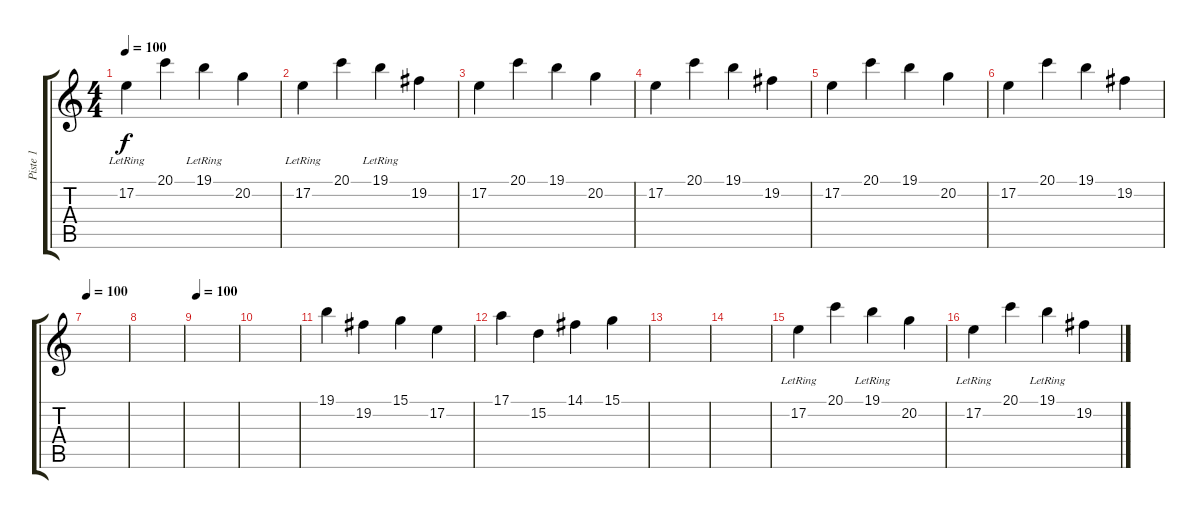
\track ("Piste 1" "Piste 1") {instrument synthvoice}
\staff {score tabs}
\tuning (E4 B3 G3 D3 A2 E2) {hide}
\ts (4 4)
\tempo 100
\clef g2
\ks c
17.2{lr}.4{dy f instrument synthvoice} 20.1.4 19.1{lr}.4 20.2.4 |
17.2{lr}.4 20.1.4 19.1{lr}.4 19.2.4 |
17.2.4 20.1.4 19.1.4 20.2.4 |
17.2.4 20.1.4 19.1.4 19.2.4 |
17.2.4 20.1.4 19.1.4 20.2.4 |
17.2.4 20.1.4 19.1.4 19.2.4 |
\tempo 100
|
|
\tempo 100
|
|
19.1.4 19.2.4 15.1.4 17.2.4 |
17.1.4 15.2.4 14.1.4 15.1.4 |
|
|
17.2{lr}.4 20.1.4 19.1{lr}.4 20.2.4 |
17.2{lr}.4 20.1.4 19.1{lr}.4 19.2.4
